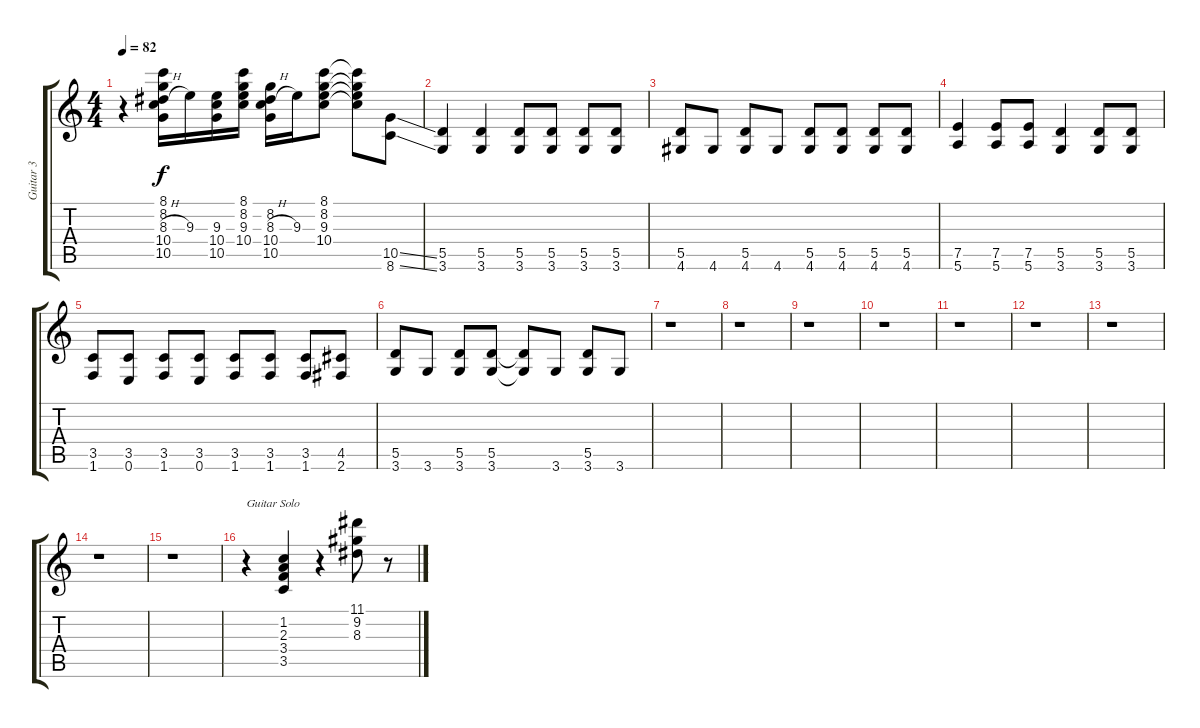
\track ("Guitar 3" "Guitar 3") {instrument overdrivenguitar}
\staff {score tabs}
\tuning (E4 B3 G3 D3 A2 E2) {hide}
\ts (4 4)
\tempo 82
\clef g2
\ks c
r.4{dy f} (8.1 8.2 8.3{h} 10.4 10.5).16 9.3.16 (9.3 10.4 10.5).16 (8.1 8.2 9.3 10.4).16 (8.2 8.3{h} 10.4 10.5).16 9.3.16 (8.1 8.2 9.3 10.4).8 (8.1{t} 8.2{t} 9.3{t} 10.4{t}).8 (10.5{ss} 8.6{ss}).8 |
(5.5 3.6).4 (5.5 3.6).4 (5.5 3.6).8 (5.5 3.6).8 (5.5 3.6).8 (5.5 3.6).8 |
(5.5 4.6).8 4.6.8 (5.5 4.6).8 4.6.8 (5.5 4.6).8 (5.5 4.6).8 (5.5 4.6).8 (5.5 4.6).8 |
(7.5 5.6).4 (7.5 5.6).8 (7.5 5.6).8 (5.5 3.6).4 (5.5 3.6).8 (5.5 3.6).8 |
(3.5 1.6).8 (3.5 0.6).8 (3.5 1.6).8 (3.5 0.6).8 (3.5 1.6).8 (3.5 1.6).8 (3.5 1.6).8 (4.5 2.6).8 |
(5.5 3.6).8 3.6.8 (5.5 3.6).8 (5.5 3.6).8 (5.5{t} 3.6{t}).8 3.6.8 (5.5 3.6).8 3.6.8 |
r.1 |
r.1 |
r.1 |
r.1 |
r.1 |
r.1 |
r.1 |
r.1 |
r.1 |
r.4{txt "Guitar Solo"} (1.2 2.3 3.4 3.5).4 r.4 (11.1 9.2 8.3).8 r.8
